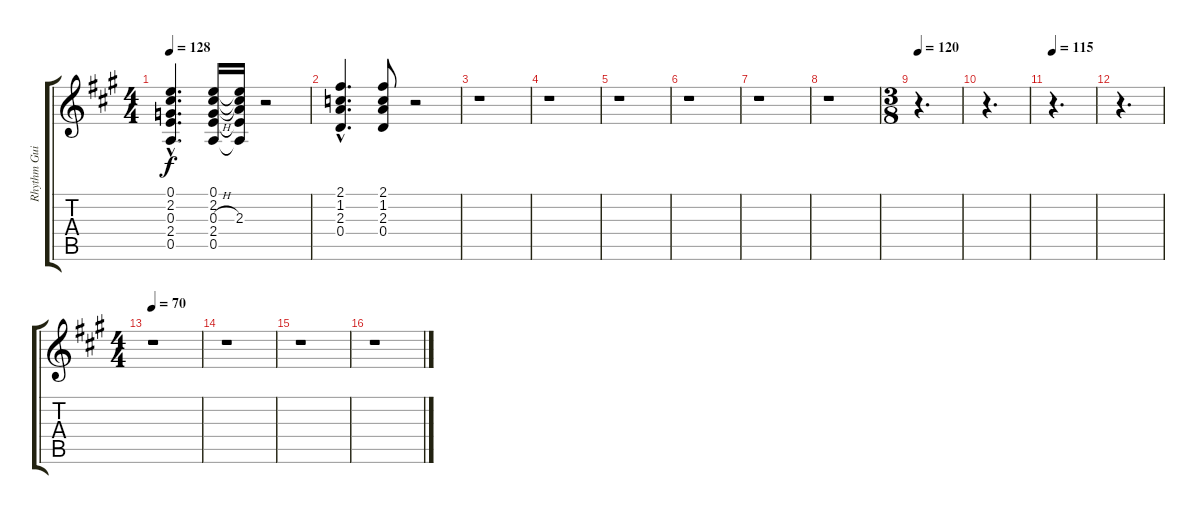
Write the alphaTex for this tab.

\track ("Rhythm Guitar" "Rhythm Gui") {instrument overdrivenguitar}
\staff {score tabs}
\tuning (E4 B3 G3 D3 A2 E2) {hide}
\ts (4 4)
\tempo 128
\clef g2
\ks a
(0.1{hac} 2.2{hac} 0.3{hac} 2.4{hac} 0.5{hac}).4{d dy f} (0.1 2.2 0.3{h} 2.4 0.5).16 (0.1{t} 2.2{t} 2.3 2.4{t} 0.5{t}).16 r.2 |
(2.1{hac} 1.2{hac} 2.3{hac} 0.4{hac}).4{d} (2.1 1.2 2.3 0.4).8 r.2 |
r.1 |
r.1 |
r.1 |
r.1 |
r.1 |
r.1 |
\ts (3 8)
\tempo 120
r.4{d} |
r.4{d} |
\tempo 115
r.4{d} |
r.4{d} |
\ts (4 4)
\tempo 70
r.1 |
r.1 |
r.1 |
r.1
